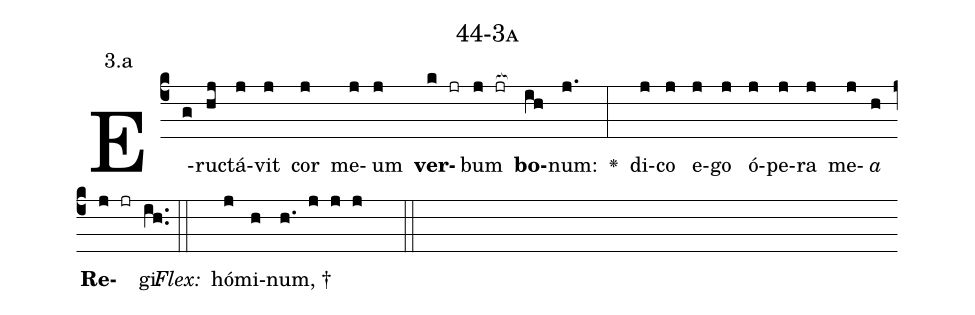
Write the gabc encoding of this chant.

name: 44-3a;
annotation: 3.a;
%%
(c4)E(g)ruc(hj)tá(j)vit(j) cor(j) me(j)um(j) <b>ver</b>(k jr)bum(j jr[ocb:1{]) <b>bo</b>(ih[ocb:0}])num:(j.) <v>\greheightstar</v>(:) di(j)co(j) e(j)go(j) ó(j)pe(j)ra(j) me(j)<i>a</i>(h) <b>Re</b>(j jr)gi.(ih..) (::)
<i>Flex:</i>()  hó(j)mi(h)num, †(h. j j j  ::)

%E(j) u(j) o(j) u(h) a(j) e.(ih..) (::)
